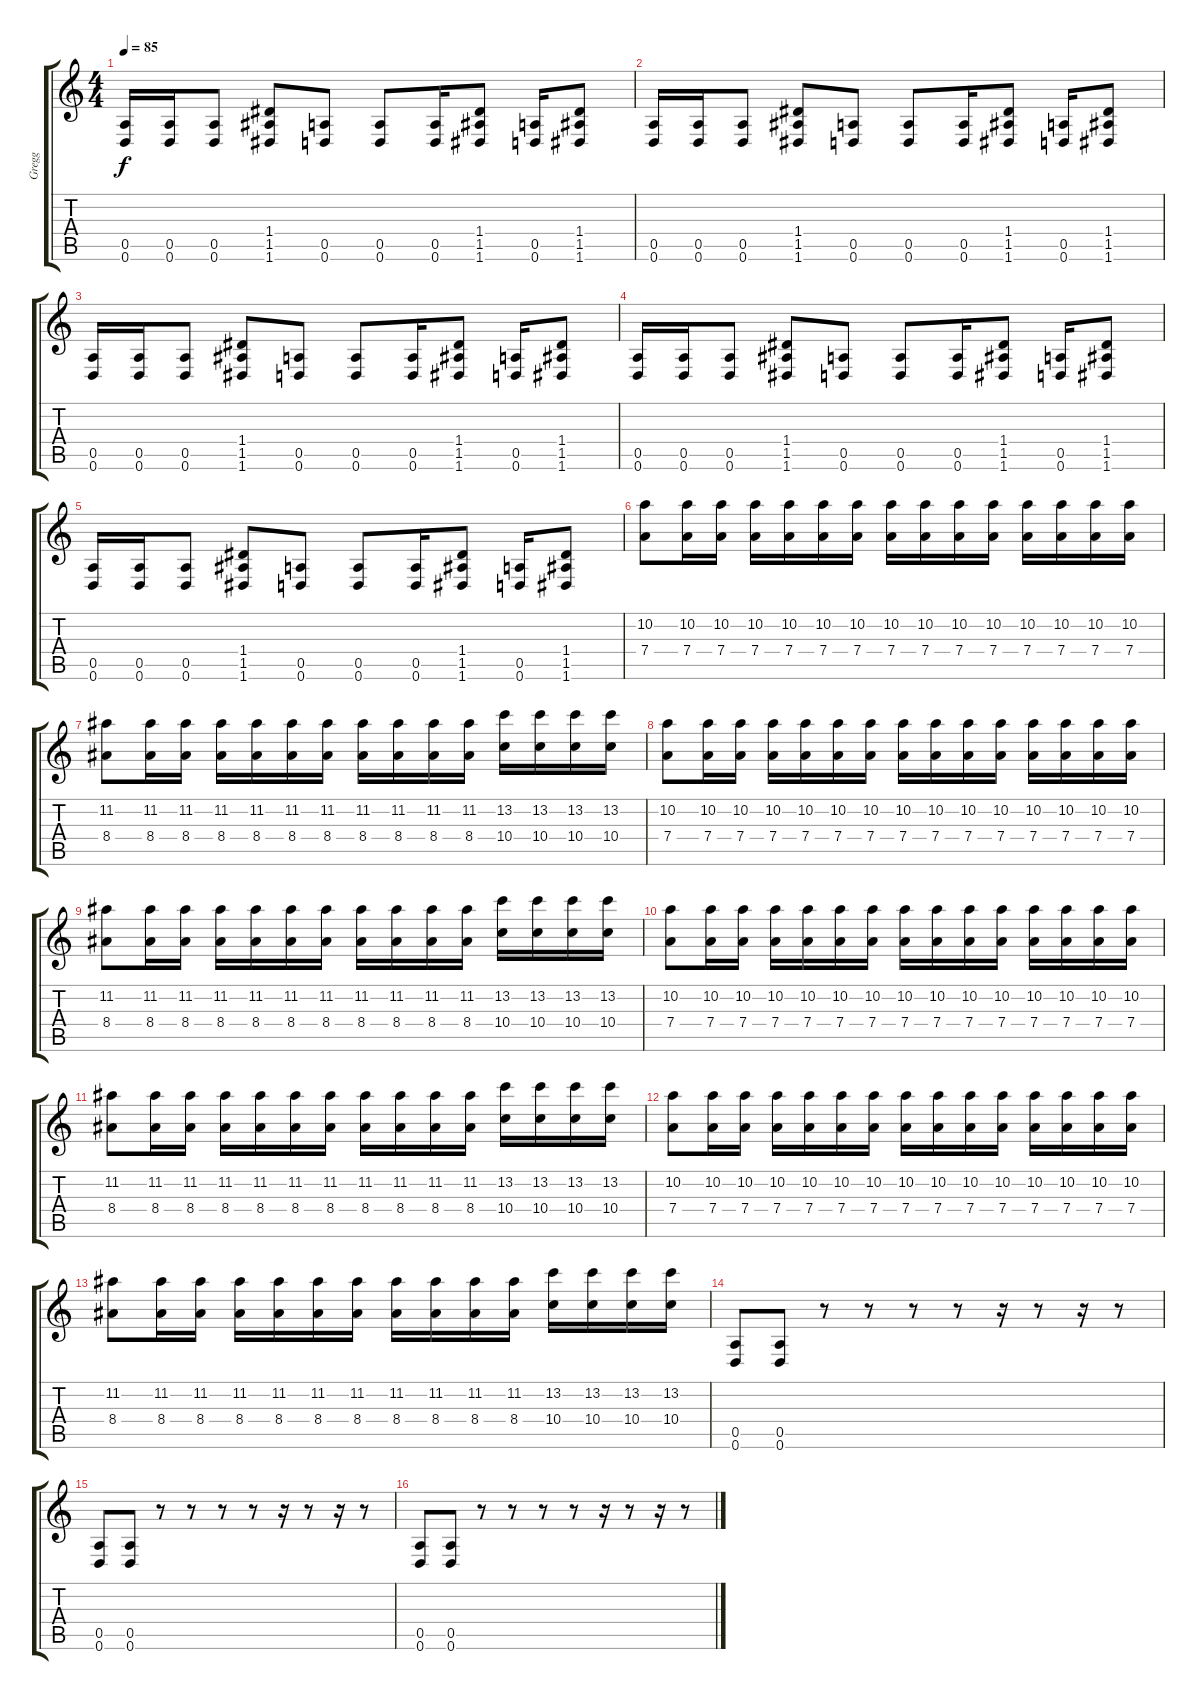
\track ("Gregg" "Gregg") {instrument overdrivenguitar}
\staff {score tabs}
\tuning (E4 B3 G3 D3 A2 D2) {hide}
\ts (4 4)
\tempo 85
\clef g2
\ks c
(0.5 0.6).16{dy f} (0.5 0.6).16 (0.5 0.6).8 (1.4 1.5 1.6).8 (0.5 0.6).8 (0.5 0.6).8 (0.5 0.6).16 (1.4 1.5 1.6).8 (0.5 0.6).16 (1.4 1.5 1.6).8 |
(0.5 0.6).16 (0.5 0.6).16 (0.5 0.6).8 (1.4 1.5 1.6).8 (0.5 0.6).8 (0.5 0.6).8 (0.5 0.6).16 (1.4 1.5 1.6).8 (0.5 0.6).16 (1.4 1.5 1.6).8 |
(0.5 0.6).16 (0.5 0.6).16 (0.5 0.6).8 (1.4 1.5 1.6).8 (0.5 0.6).8 (0.5 0.6).8 (0.5 0.6).16 (1.4 1.5 1.6).8 (0.5 0.6).16 (1.4 1.5 1.6).8 |
(0.5 0.6).16 (0.5 0.6).16 (0.5 0.6).8 (1.4 1.5 1.6).8 (0.5 0.6).8 (0.5 0.6).8 (0.5 0.6).16 (1.4 1.5 1.6).8 (0.5 0.6).16 (1.4 1.5 1.6).8 |
(0.5 0.6).16 (0.5 0.6).16 (0.5 0.6).8 (1.4 1.5 1.6).8 (0.5 0.6).8 (0.5 0.6).8 (0.5 0.6).16 (1.4 1.5 1.6).8 (0.5 0.6).16 (1.4 1.5 1.6).8 |
(10.2 7.4).8 (10.2 7.4).16 (10.2 7.4).16 (10.2 7.4).16 (10.2 7.4).16 (10.2 7.4).16 (10.2 7.4).16 (10.2 7.4).16 (10.2 7.4).16 (10.2 7.4).16 (10.2 7.4).16 (10.2 7.4).16 (10.2 7.4).16 (10.2 7.4).16 (10.2 7.4).16 |
(11.2 8.4).8 (11.2 8.4).16 (11.2 8.4).16 (11.2 8.4).16 (11.2 8.4).16 (11.2 8.4).16 (11.2 8.4).16 (11.2 8.4).16 (11.2 8.4).16 (11.2 8.4).16 (11.2 8.4).16 (13.2 10.4).16 (13.2 10.4).16 (13.2 10.4).16 (13.2 10.4).16 |
(10.2 7.4).8 (10.2 7.4).16 (10.2 7.4).16 (10.2 7.4).16 (10.2 7.4).16 (10.2 7.4).16 (10.2 7.4).16 (10.2 7.4).16 (10.2 7.4).16 (10.2 7.4).16 (10.2 7.4).16 (10.2 7.4).16 (10.2 7.4).16 (10.2 7.4).16 (10.2 7.4).16 |
(11.2 8.4).8 (11.2 8.4).16 (11.2 8.4).16 (11.2 8.4).16 (11.2 8.4).16 (11.2 8.4).16 (11.2 8.4).16 (11.2 8.4).16 (11.2 8.4).16 (11.2 8.4).16 (11.2 8.4).16 (13.2 10.4).16 (13.2 10.4).16 (13.2 10.4).16 (13.2 10.4).16 |
(10.2 7.4).8 (10.2 7.4).16 (10.2 7.4).16 (10.2 7.4).16 (10.2 7.4).16 (10.2 7.4).16 (10.2 7.4).16 (10.2 7.4).16 (10.2 7.4).16 (10.2 7.4).16 (10.2 7.4).16 (10.2 7.4).16 (10.2 7.4).16 (10.2 7.4).16 (10.2 7.4).16 |
(11.2 8.4).8 (11.2 8.4).16 (11.2 8.4).16 (11.2 8.4).16 (11.2 8.4).16 (11.2 8.4).16 (11.2 8.4).16 (11.2 8.4).16 (11.2 8.4).16 (11.2 8.4).16 (11.2 8.4).16 (13.2 10.4).16 (13.2 10.4).16 (13.2 10.4).16 (13.2 10.4).16 |
(10.2 7.4).8 (10.2 7.4).16 (10.2 7.4).16 (10.2 7.4).16 (10.2 7.4).16 (10.2 7.4).16 (10.2 7.4).16 (10.2 7.4).16 (10.2 7.4).16 (10.2 7.4).16 (10.2 7.4).16 (10.2 7.4).16 (10.2 7.4).16 (10.2 7.4).16 (10.2 7.4).16 |
(11.2 8.4).8 (11.2 8.4).16 (11.2 8.4).16 (11.2 8.4).16 (11.2 8.4).16 (11.2 8.4).16 (11.2 8.4).16 (11.2 8.4).16 (11.2 8.4).16 (11.2 8.4).16 (11.2 8.4).16 (13.2 10.4).16 (13.2 10.4).16 (13.2 10.4).16 (13.2 10.4).16 |
(0.5 0.6).8 (0.5 0.6).8 r.8 r.8 r.8 r.8 r.16 r.8 r.16 r.8 |
(0.5 0.6).8 (0.5 0.6).8 r.8 r.8 r.8 r.8 r.16 r.8 r.16 r.8 |
(0.5 0.6).8 (0.5 0.6).8 r.8 r.8 r.8 r.8 r.16 r.8 r.16 r.8
